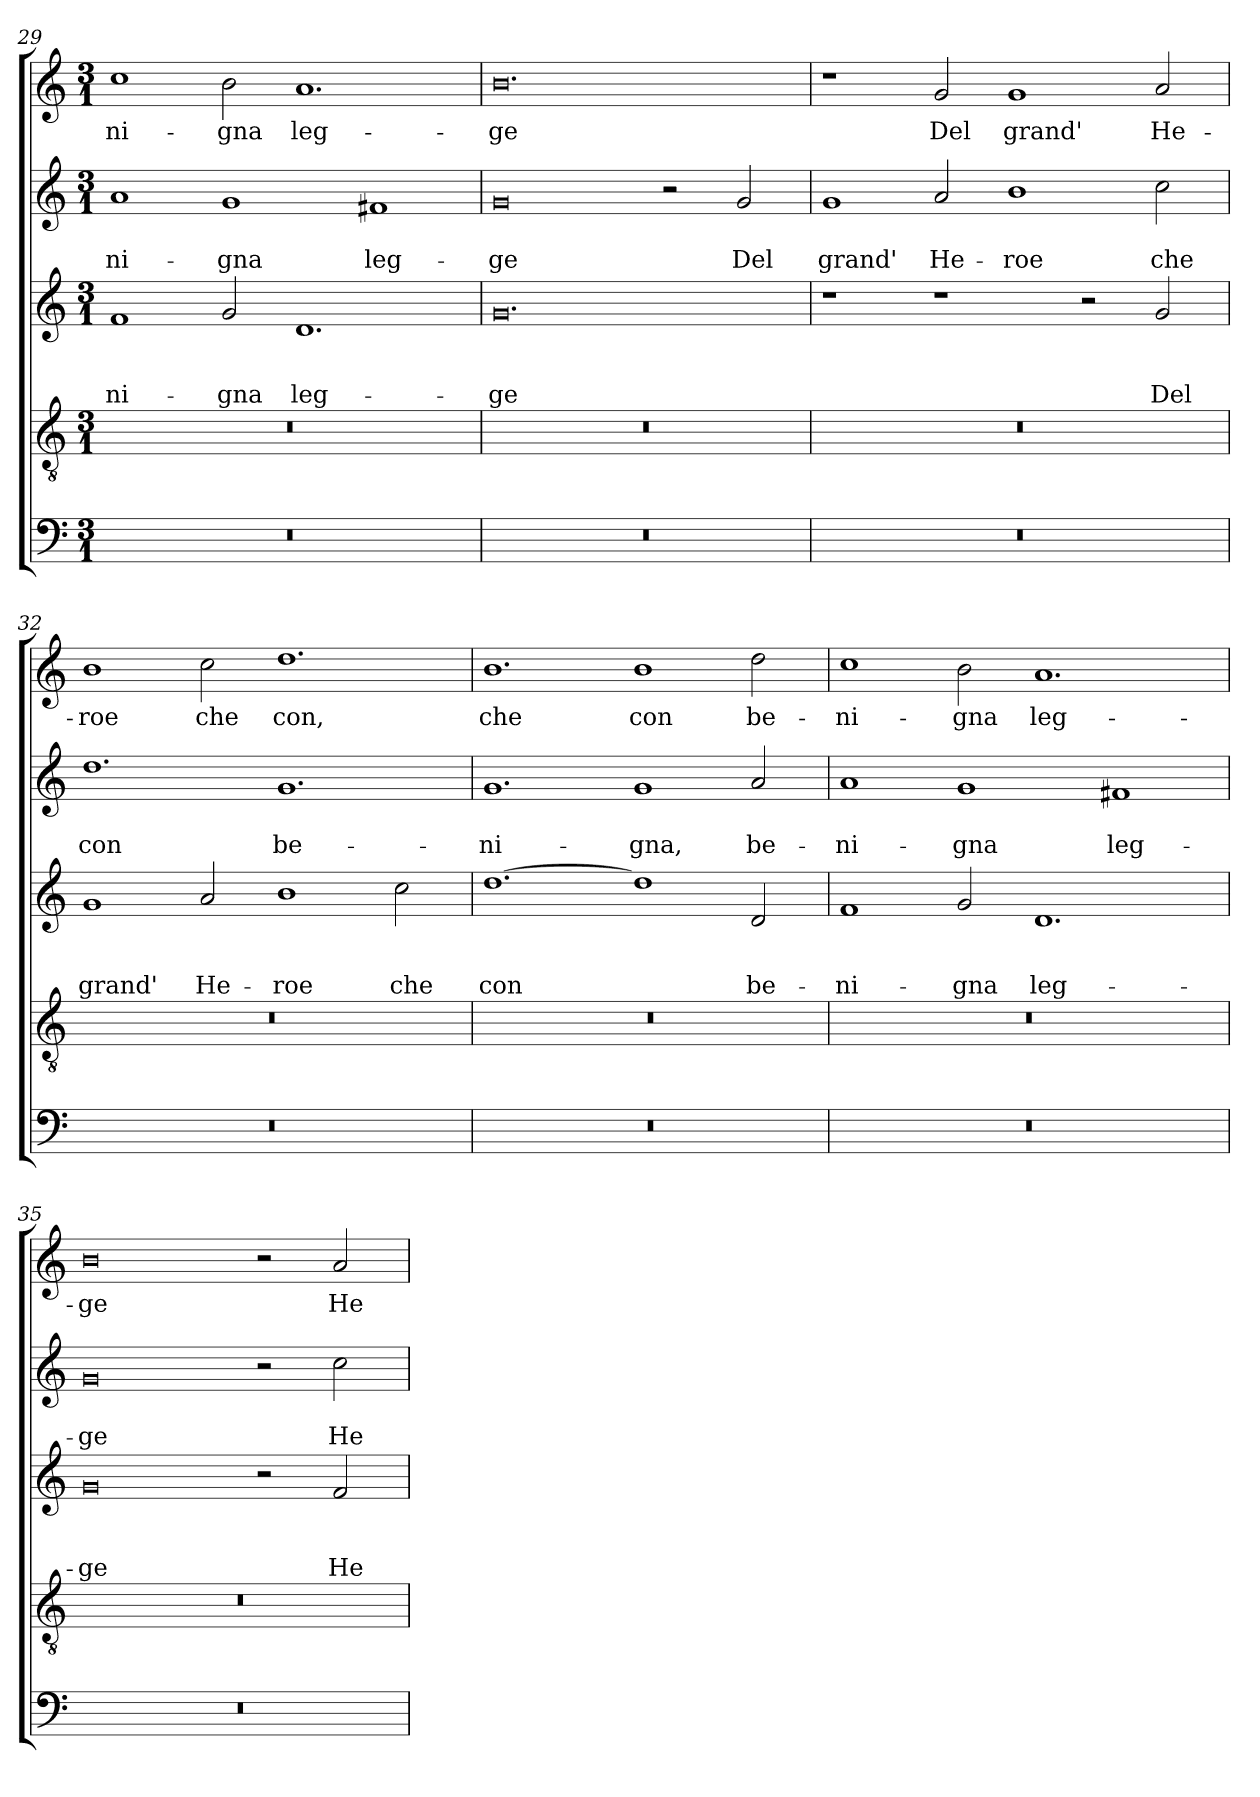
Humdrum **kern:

**kern	**kern	**kern	**text	**text	**text	**kern	**text	**text	**kern	**text
*part5	*part4	*part3	*part3	*part3	*part3	*part2	*part2	*part2	*part1	*part1
*staff5	*staff4	*staff3	*staff3	*staff3	*staff3	*staff2	*staff2	*staff2	*staff1	*staff1
*clefF4	*clefGv2	*clefG2	*	*	*	*clefG2	*	*	*clefG2	*
*k[]	*k[]	*k[]	*	*	*	*k[]	*	*	*k[]	*
*C:	*C:	*C:	*	*	*	*C:	*	*	*C:	*
*M3/1	*M3/1	*M3/1	*	*	*	*M3/1	*	*	*M3/1	*
=29	=29	=29	=29	=29	=29	=29	=29	=29	=29	=29
!	!	!	!	!	!LO:LY:b	!	!	!LO:LY:b	!	!LO:LY:b
0.r	0.r	1f	.	.	-ni-	1a	.	-ni-	1cc	-ni-
!	!	!	!	!	!LO:LY:b	!	!	!LO:LY:b	!	!LO:LY:b
.	.	2g/	.	.	-gna	1g	.	-gna	2b\	-gna
!	!	!	!	!	!LO:LY:b	!	!	!	!	!LO:LY:b
.	.	1.d	.	.	leg-	.	.	.	1.a	leg-
!	!	!	!	!	!	!	!	!LO:LY:b	!	!
.	.	.	.	.	.	1f#X	.	leg-	.	.
=30	=30	=30	=30	=30	=30	=30	=30	=30	=30	=30
!	!	!	!	!	!LO:LY:b	!	!	!LO:LY:b	!	!LO:LY:b
0.r	0.r	0.g	.	.	-ge	0g	.	-ge	0.b	-ge
.	.	.	.	.	.	2r	.	.	.	.
!	!	!	!	!	!	!	!	!LO:LY:b	!	!
.	.	.	.	.	.	2g/	.	Del	.	.
!!LO:LB:g=z
=31	=31	=31	=31	=31	=31	=31	=31	=31	=31	=31
!	!	!	!	!	!	!	!	!LO:LY:b	!	!
0.r	0.r	1r	.	.	.	1g	.	grand'	1r	.
!	!	!	!	!	!	!	!	!LO:LY:b	!	!LO:LY:b
.	.	1r	.	.	.	2a/	.	He-	2g/	Del
!	!	!	!	!	!	!	!	!LO:LY:b	!	!LO:LY:b
.	.	.	.	.	.	1b	.	-roe	1g	grand'
.	.	2r	.	.	.	.	.	.	.	.
!	!	!	!	!	!LO:LY:b	!	!	!LO:LY:b	!	!LO:LY:b
.	.	2g/	.	.	Del	2cc\	.	che	2a/	He-
=32	=32	=32	=32	=32	=32	=32	=32	=32	=32	=32
!	!	!	!	!	!LO:LY:b	!	!	!LO:LY:b	!	!LO:LY:b
0.r	0.r	1g	.	.	grand'	1.dd	.	con	1b	-roe
!	!	!	!	!	!LO:LY:b	!	!	!	!	!LO:LY:b
.	.	2a/	.	.	He-	.	.	.	2cc\	che
!	!	!	!	!	!LO:LY:b	!	!	!LO:LY:b	!	!LO:LY:b
.	.	1b	.	.	-roe	1.g	.	be-	1.dd	con,
!	!	!	!	!	!LO:LY:b	!	!	!	!	!
.	.	2cc\	.	.	che	.	.	.	.	.
=33	=33	=33	=33	=33	=33	=33	=33	=33	=33	=33
!	!	!	!	!	!LO:LY:b	!	!	!LO:LY:b	!	!LO:LY:b
0.r	0.r	[1.dd	.	.	con	1.g	.	-ni-	1.b	che
!	!	!	!	!	!	!	!	!LO:LY:b	!	!LO:LY:b
.	.	1dd]	.	.	.	1g	.	-gna,	1b	con
!	!	!	!	!	!LO:LY:b	!	!	!LO:LY:b	!	!LO:LY:b
.	.	2d/	.	.	be-	2a/	.	be-	2dd\	be-
=34	=34	=34	=34	=34	=34	=34	=34	=34	=34	=34
!	!	!	!	!	!LO:LY:b	!	!	!LO:LY:b	!	!LO:LY:b
0.r	0.r	1f	.	.	-ni-	1a	.	-ni-	1cc	-ni-
!	!	!	!	!	!LO:LY:b	!	!	!LO:LY:b	!	!LO:LY:b
.	.	2g/	.	.	-gna	1g	.	-gna	2b\	-gna
!	!	!	!	!	!LO:LY:b	!	!	!	!	!LO:LY:b
.	.	1.d	.	.	leg-	.	.	.	1.a	leg-
!	!	!	!	!	!	!	!	!LO:LY:b	!	!
.	.	.	.	.	.	1f#X	.	leg-	.	.
=35	=35	=35	=35	=35	=35	=35	=35	=35	=35	=35
!	!	!	!	!	!LO:LY:b	!	!	!LO:LY:b	!	!LO:LY:b
0.r	0.r	0g	.	.	-ge	0g	.	-ge	0b	-ge
.	.	2r	.	.	.	2r	.	.	2r	.
!	!	!	!	!	!LO:LY:b	!	!	!LO:LY:b	!	!LO:LY:b
.	.	2f/	.	.	He-	2cc\	.	He-	2a/	He-
=	=	=	=	=	=	=	=	=	=	=
*-	*-	*-	*-	*-	*-	*-	*-	*-	*-	*-
